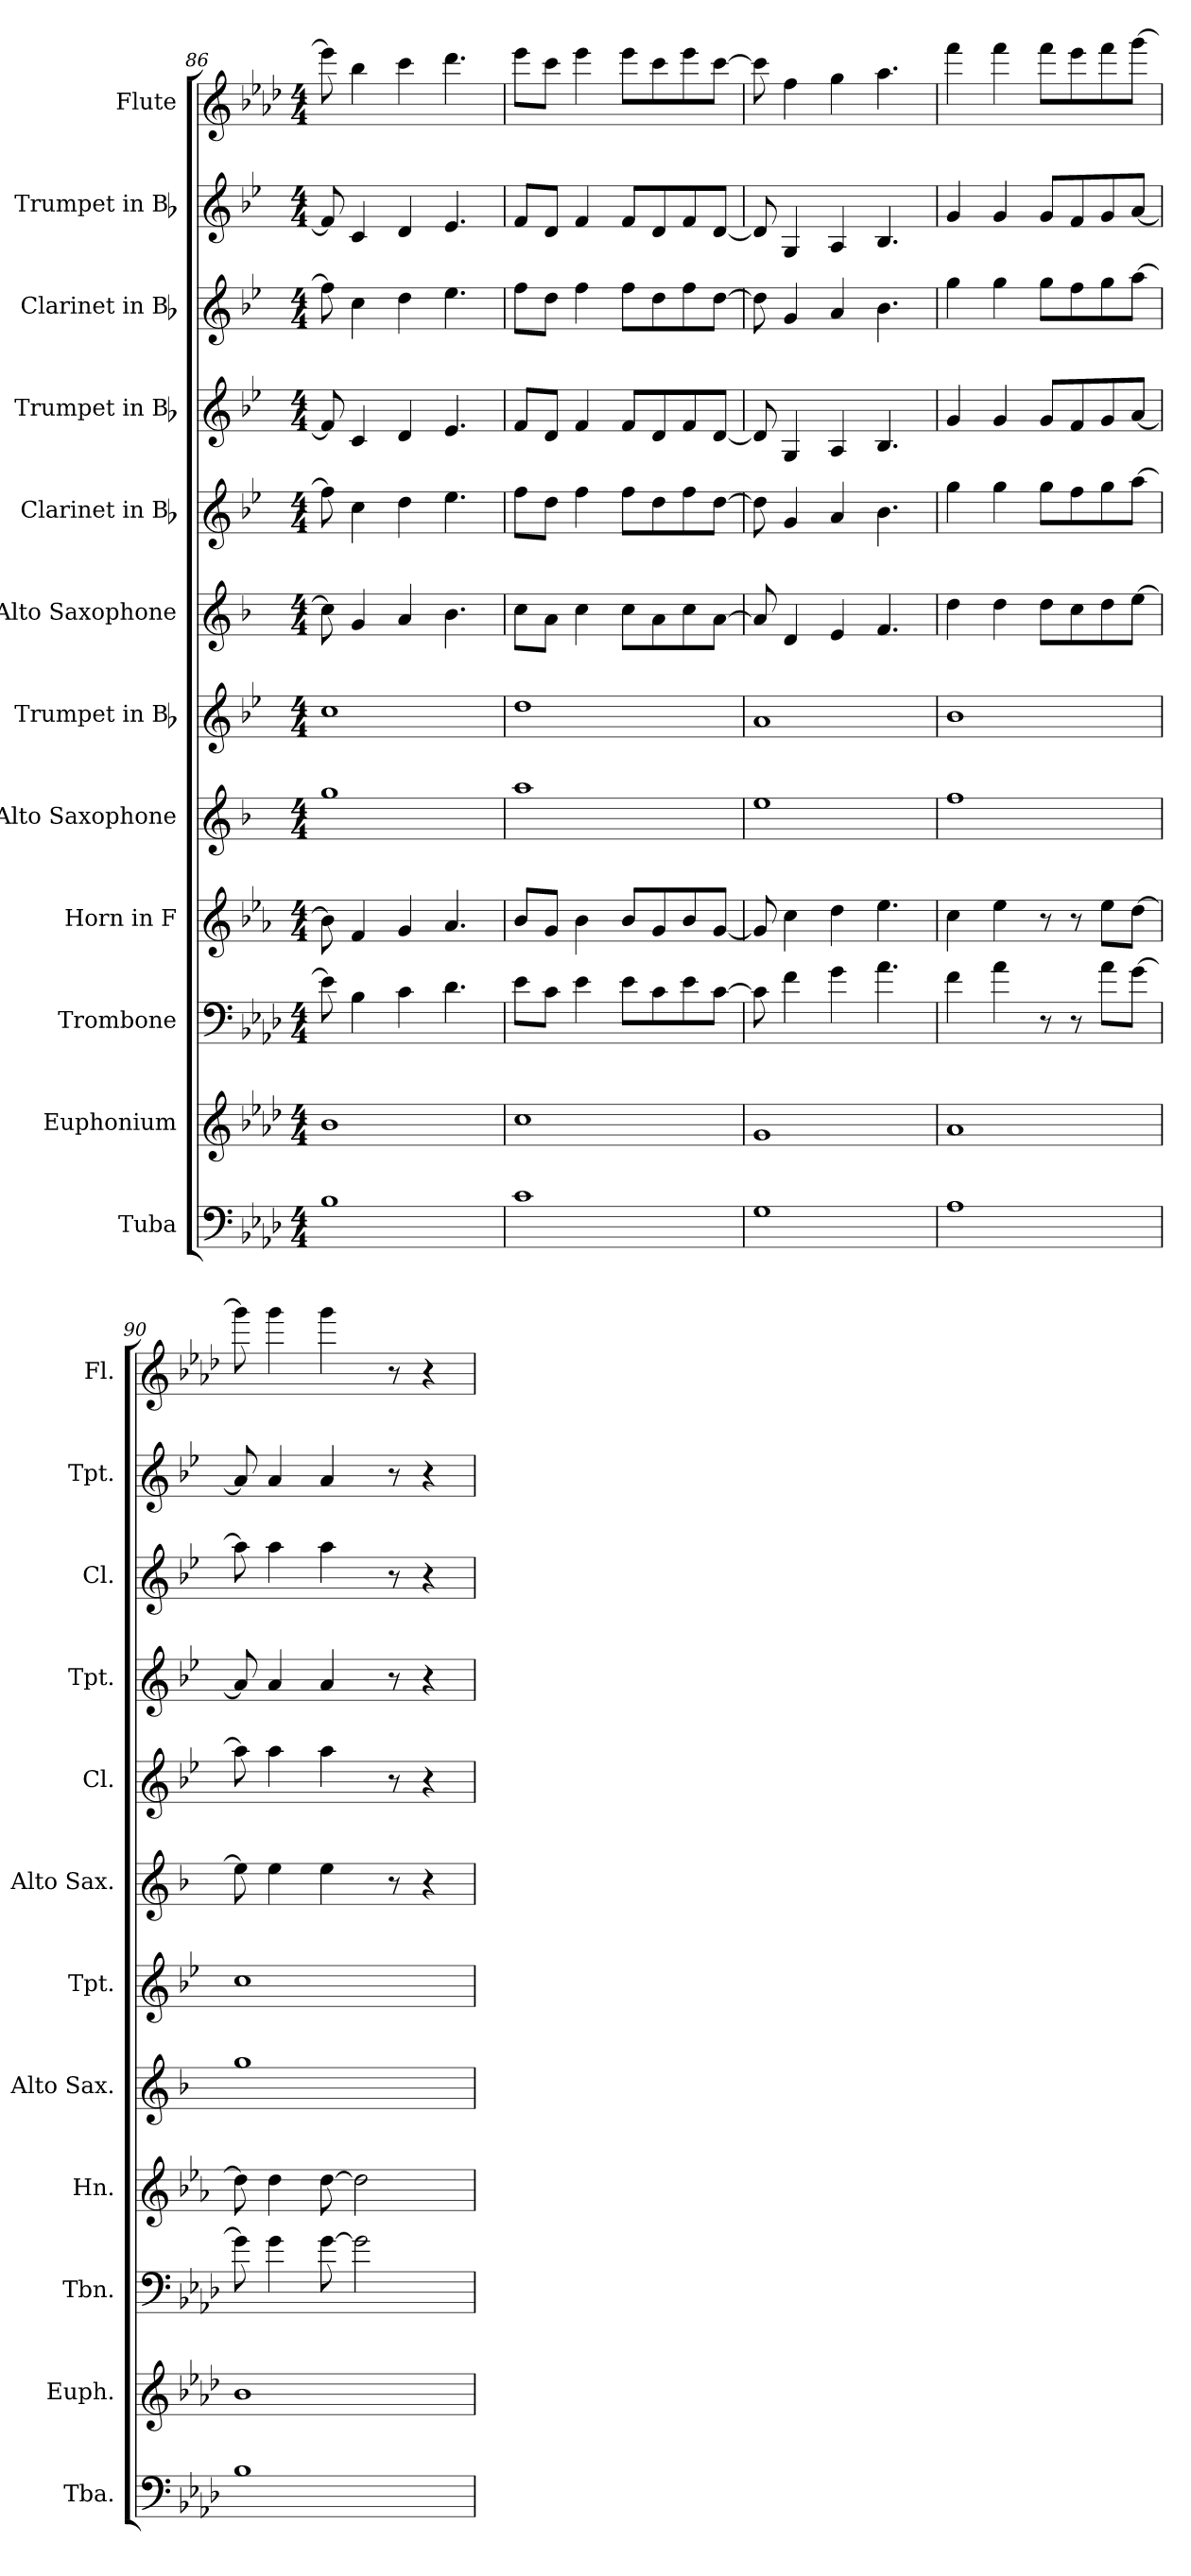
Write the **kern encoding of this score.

**kern	**kern	**kern	**kern	**kern	**kern	**kern	**kern	**kern	**kern	**kern	**kern
*part12	*part11	*part10	*part9	*part8	*part7	*part6	*part5	*part4	*part3	*part2	*part1
*staff12	*staff11	*staff10	*staff9	*staff8	*staff7	*staff6	*staff5	*staff4	*staff3	*staff2	*staff1
*I"Tuba	*I"Euphonium	*I"Trombone	*I"Horn in F	*I"Alto Saxophone	*I"Trumpet in Bb	*I"Alto Saxophone	*I"Clarinet in Bb	*I"Trumpet in Bb	*I"Clarinet in Bb	*I"Trumpet in Bb	*I"Flute
*I'Tba.	*I'Euph.	*I'Tbn.	*I'Hn.	*I'Alto Sax.	*I'Tpt.	*I'Alto Sax.	*I'Cl.	*I'Tpt.	*I'Cl.	*I'Tpt.	*I'Fl.
*clefF4	*clefG2	*clefF4	*clefG2	*clefG2	*clefG2	*clefG2	*clefG2	*clefG2	*clefG2	*clefG2	*clefG2
*	*ITrd8c14	*	*ITrd4c7	*ITrd5c9	*ITrd1c2	*ITrd5c9	*ITrd1c2	*ITrd1c2	*ITrd1c2	*ITrd1c2	*
*k[b-e-a-d-]	*k[b-e-a-d-]	*k[b-e-a-d-]	*k[b-e-a-d-]	*k[b-e-a-d-]	*k[b-e-a-d-]	*k[b-e-a-d-]	*k[b-e-a-d-]	*k[b-e-a-d-]	*k[b-e-a-d-]	*k[b-e-a-d-]	*k[b-e-a-d-]
*f:	*f:	*f:	*f:	*f:	*f:	*f:	*f:	*f:	*f:	*f:	*f:
*M4/4	*M4/4	*M4/4	*M4/4	*M4/4	*M4/4	*M4/4	*M4/4	*M4/4	*M4/4	*M4/4	*M4/4
=86	=86	=86	=86	=86	=86	=86	=86	=86	=86	=86	=86
1B-	1B-	8e-\]	8e-\]	1b-	1b-	8e-\]	8ee-\]	8e-/]	8ee-\]	8e-/]	8eee-\]
.	.	4B-\	4B-/	.	.	4B-/	4b-\	4B-/	4b-\	4B-/	4bb-\
.	.	4c\	4c/	.	.	4c/	4cc\	4c/	4cc\	4c/	4ccc\
.	.	4.d-\	4.d-/	.	.	4.d-\	4.dd-\	4.d-/	4.dd-\	4.d-/	4.ddd-\
!!LO:PB:g=z
=87	=87	=87	=87	=87	=87	=87	=87	=87	=87	=87	=87
1c	1c	8e-\L	8e-/L	1cc	1cc	8e-\L	8ee-\L	8e-/L	8ee-\L	8e-/L	8eee-\L
.	.	8c\J	8c/J	.	.	8c\J	8cc\J	8c/J	8cc\J	8c/J	8ccc\J
.	.	4e-\	4e-\	.	.	4e-\	4ee-\	4e-/	4ee-\	4e-/	4eee-\
.	.	8e-\L	8e-/L	.	.	8e-\L	8ee-\L	8e-/L	8ee-\L	8e-/L	8eee-\L
.	.	8c\	8c/	.	.	8c\	8cc\	8c/	8cc\	8c/	8ccc\
.	.	8e-\	8e-/	.	.	8e-\	8ee-\	8e-/	8ee-\	8e-/	8eee-\
.	.	[8c\J	[8c/J	.	.	[8c\J	[8cc\J	[8c/J	[8cc\J	[8c/J	[8ccc\J
=88	=88	=88	=88	=88	=88	=88	=88	=88	=88	=88	=88
1G	1G	8c\]	8c/]	1g	1g	8c/]	8cc\]	8c/]	8cc\]	8c/]	8ccc\]
.	.	4f\	4f\	.	.	4F/	4f/	4F/	4f/	4F/	4ff\
.	.	4g\	4g\	.	.	4G/	4g/	4G/	4g/	4G/	4gg\
.	.	4.a-\	4.a-\	.	.	4.A-/	4.a-\	4.A-/	4.a-\	4.A-/	4.aa-\
=89	=89	=89	=89	=89	=89	=89	=89	=89	=89	=89	=89
1A-	1A-	4f\	4f\	1a-	1a-	4f\	4ff\	4f/	4ff\	4f/	4fff\
.	.	4a-\	4a-\	.	.	4f\	4ff\	4f/	4ff\	4f/	4fff\
.	.	8r	8r	.	.	8f\L	8ff\L	8f/L	8ff\L	8f/L	8fff\L
.	.	8r	8r	.	.	8e-\	8ee-\	8e-/	8ee-\	8e-/	8eee-\
.	.	8a-\L	8a-\L	.	.	8f\	8ff\	8f/	8ff\	8f/	8fff\
.	.	[8g\J	[8g\J	.	.	[8g\J	[8gg\J	[8g/J	[8gg\J	[8g/J	[8ggg\J
=90	=90	=90	=90	=90	=90	=90	=90	=90	=90	=90	=90
1B-	1B-	8g\]	8g\]	1b-	1b-	8g\]	8gg\]	8g/]	8gg\]	8g/]	8ggg\]
.	.	4g\	4g\	.	.	4g\	4gg\	4g/	4gg\	4g/	4ggg\
.	.	[8g\	[8g\	.	.	4g\	4gg\	4g/	4gg\	4g/	4ggg\
.	.	2g\]	2g\]	.	.	.	.	.	.	.	.
.	.	.	.	.	.	8r	8r	8r	8r	8r	8r
.	.	.	.	.	.	4r	4r	4r	4r	4r	4r
=	=	=	=	=	=	=	=	=	=	=	=
*-	*-	*-	*-	*-	*-	*-	*-	*-	*-	*-	*-
